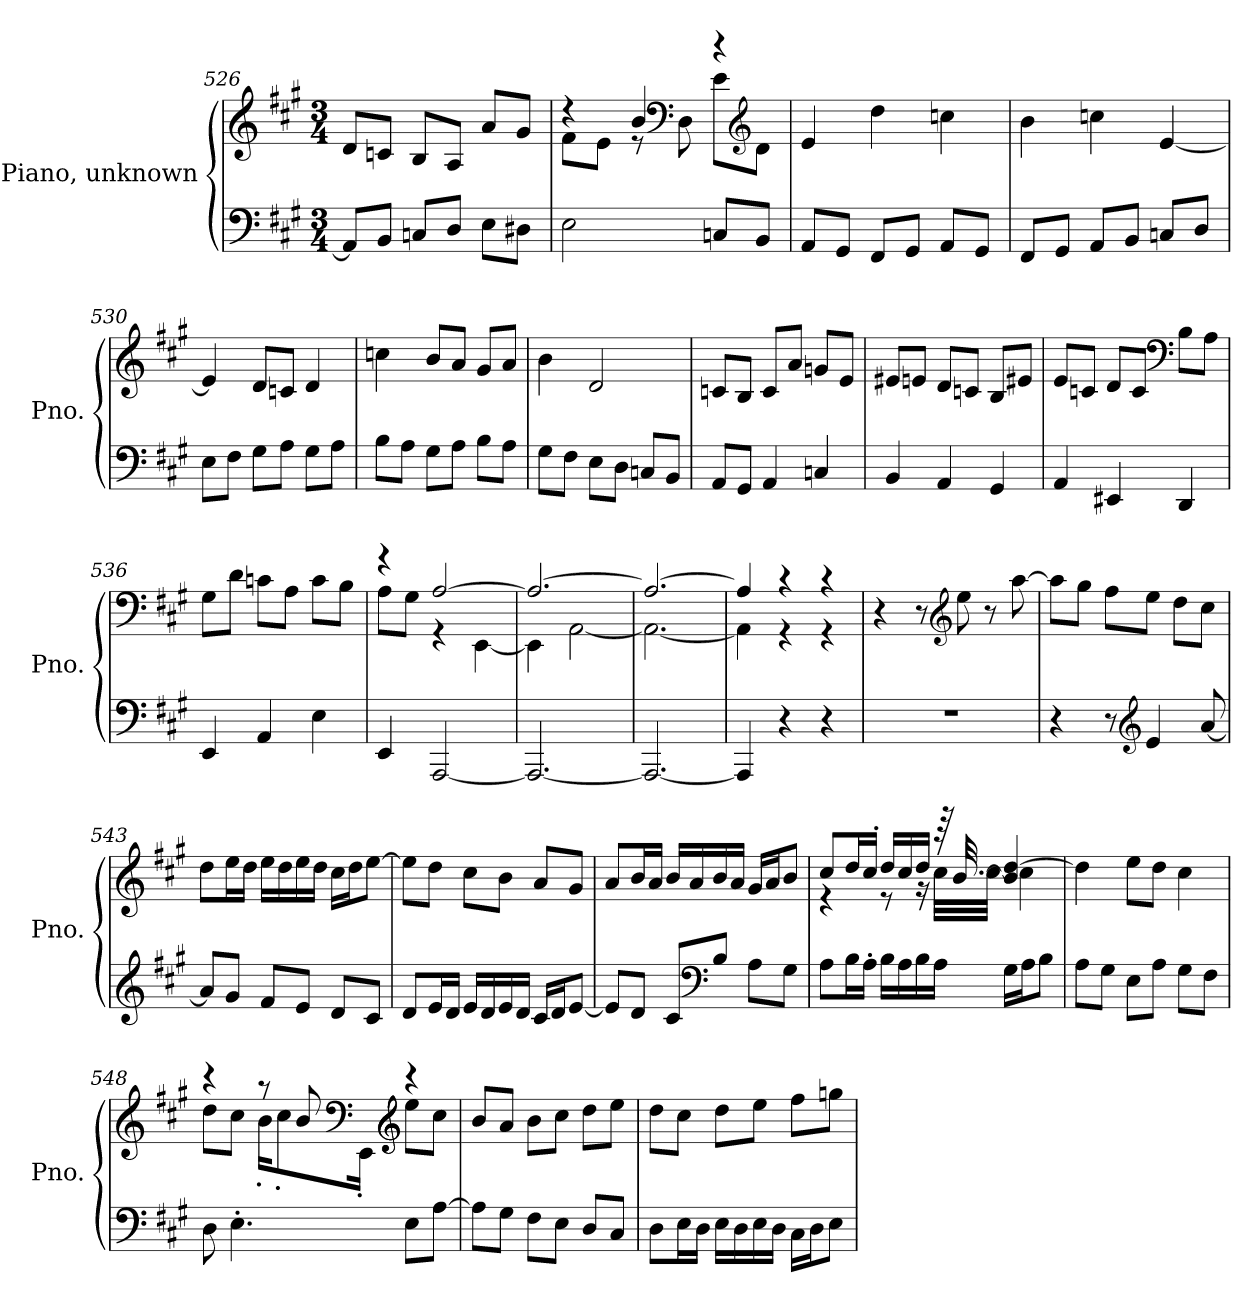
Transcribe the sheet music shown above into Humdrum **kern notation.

**kern	**kern
*part1	*part1
*staff2	*staff1
*I"Piano, unknown	*
*I'Pno.	*
*clefF4	*clefG2
*k[f#c#g#]	*k[f#c#g#]
*M3/4	*M3/4
=526	=526
8AA/L]	8d/L
8BB/J	8cn/J
8Cn/L	8B/L
8D/J	8A/J
8E\L	8a/L
8D#X\J	8g#/J
=527	=527
*	*^
2E\	4r	8f#\L
.	.	8e\J
.	4b/	8r
*	*clefF4	*
.	.	8D\
8Cn/L	4r	8e\L
*	*clefG2	*
8BB/J	.	8d\J
*	*v	*v
=528	=528
8AA/L	4e/
8GG#/J	.
8FF#/L	4dd\
8GG#/J	.
8AA/L	4ccn\
8GG#/J	.
=529	=529
8FF#/L	4b\
8GG#/J	.
8AA/L	4ccn\
8BB/J	.
8Cn/L	[4e/
8D/J	.
!!LO:LB:g=z
=530	=530
8E\L	4e/]
8F#\J	.
8G#\L	8d/L
8A\J	8cn/J
8G#\L	4d/
8A\J	.
=531	=531
8B\L	4ccn\
8A\J	.
8G#\L	8b/L
8A\J	8a/J
8B\L	8g#/L
8A\J	8a/J
=532	=532
8G#\L	4b\
8F#\J	.
8E\L	2d/
8D\J	.
8Cn/L	.
8BB/J	.
=533	=533
8AA/L	8cn/L
8GG#/J	8B/J
4AA/	8c/L
.	8a/J
4Cn/	8gn/L
.	8e/J
=534	=534
4BB/	8e#X/L
.	8en/J
4AA/	8d/L
.	8cn/J
4GG#/	8B/L
.	8e#X/J
!!LO:LB:g=z
=535	=535
4AA/	8e/L
.	8cn/J
4EE#X/	8d/L
.	8c/J
*	*clefF4
4DD/	8B\L
.	8A\J
=536	=536
4EE/	8G#\L
.	8d\J
4AA/	8cn\L
.	8A\J
4E\	8c\L
.	8B\J
=537	=537
*	*^
4EE/	4r	8A\L
.	.	8G#\J
[2AAA/	[2A/	4r
.	.	[4EE\
=538	=538	=538
2.AAA/_	2.A/_	4EE\]
.	.	[2AA\
=539	=539	=539
2.AAA/_	2.A/_	2.AA\_
=540	=540	=540
4AAA/]	4A/]	4AA\]
4r	4r	4r
4r	4r	4r
*	*v	*v
=541	=541
2.r	4r
.	8r
*	*clefG2
.	8ee\
.	8r
.	[8aa\
!!LO:LB:g=z
=542	=542
4r	8aa\L]
.	8gg#\J
8r	8ff#\L
*clefG2	*
4e/	8ee\J
.	8dd\L
[8a/	8cc#\J
=543	=543
8a/L]	8dd\L
8g#/J	16ee\L
.	16dd\JJ
8f#/L	16ee\LL
.	16dd\
8e/J	16ee\
.	16dd\JJ
8d/L	16cc#\LL
.	16dd\J
8c#/J	[8ee\J
=544	=544
8d/L	8ee\L]
16e/L	8dd\J
16d/JJ	.
16e/LL	8cc#\L
16d/	.
16e/	8b\J
16d/JJ	.
16c#/LL	8a/L
16d/J	.
[8e/J	8g#/J
=545	=545
8e/L]	8a/L
8d/J	16b/L
.	16a/JJ
8c#/L	16b/LL
.	16a/
*clefF4	*
8B/J	16b/
.	16a/JJ
8A\L	16g#/LL
.	16a/J
8G#\J	8b/J
!!LO:PB:g=z
=546	=546
*	*^
8A\L	8cc#/L	4r
16B\L	16dd/L	.
16A'\JJ	16cc#'/JJ	.
16B\LL	16dd/LL	8r
16A\	16cc#/	.
16B\	16dd/JJ	16r
16A\JJ	64r	32cc#\LLL
.	[32.b/	.
.	.	[32cc#\JJJ
16G#\LL	4b/] [4dd/	4cc#\]
16A\J	.	.
8B\J	.	.
*	*v	*v
=547	=547
8A\L	4dd\]
8G#\J	.
8E\L	8ee\L
8A\J	8dd\J
8G#\L	4cc#\
8F#\J	.
=548	=548
*	*^
8D\	4r	8dd\L
4.E'\	.	8cc#\J
.	8r	16b'\KL
.	.	8cc#'\
.	8b/	.
*	*clefF4	*
.	.	16EE'\Jk
*	*clefG2	*
8E\L	4r	8ee\L
[8A\J	.	8cc#\J
*	*v	*v
=549	=549
8A\L]	8b/L
8G#\J	8a/J
8F#\L	8b\L
8E\J	8cc#\J
8D/L	8dd\L
8C#/J	8ee\J
!!LO:LB:g=z
=550	=550
8D\L	8dd\L
16E\L	8cc#\J
16D\JJ	.
16E\LL	8dd\L
16D\	.
16E\	8ee\J
16D\JJ	.
16C#\LL	8ff#\L
16D\J	.
8E\J	8ggn\J
=	=
*-	*-
